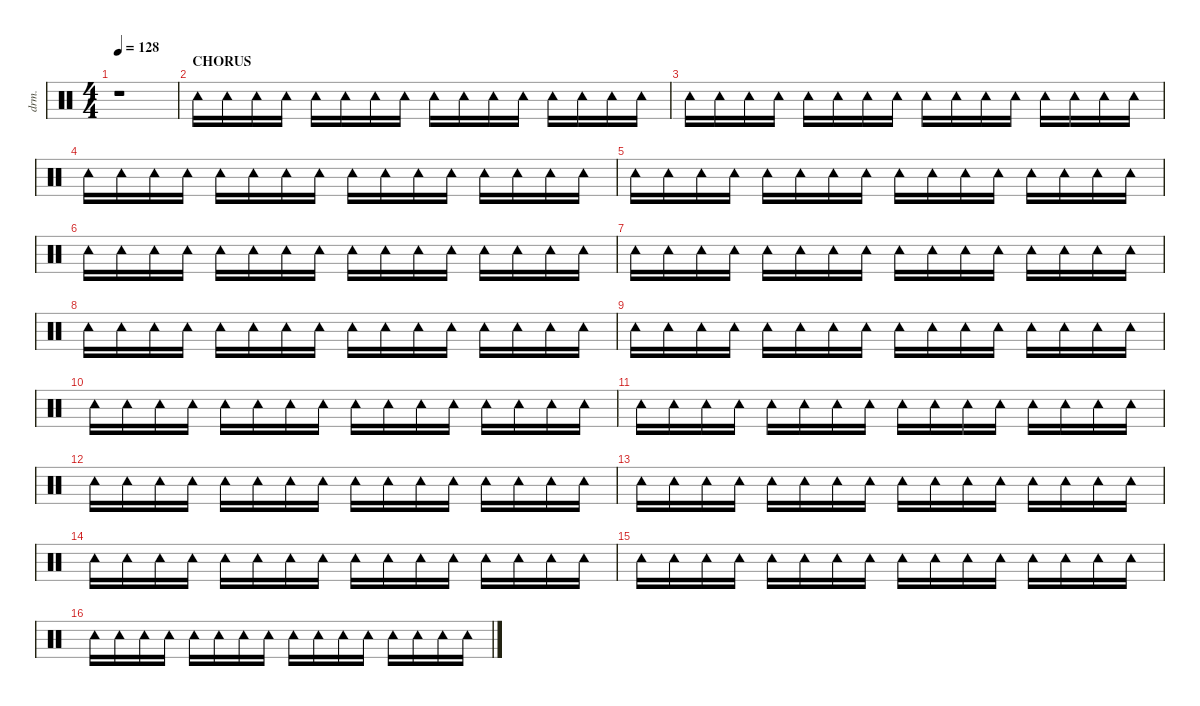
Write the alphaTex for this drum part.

\defaultSystemsLayout 4
\hideDynamics
\bracketExtendMode nobrackets
\otherSystemsTrackNameOrientation horizontal
\track ("Percussion" "drm.") {defaultSystemsLayout 8 instrument percussion}
\staff {score}
\articulation defaults
\ts (4 4)
\tempo 128
\clef neutral
\ks c
r.1{dy fff beam Down} |
\section ("" "CHORUS")
"Tambourine (hit)".16{dy f beam Down} "Tambourine (hit)".16{beam Down} "Tambourine (hit)".16{beam Down} "Tambourine (hit)".16{beam Down} "Tambourine (hit)".16{dy fff beam Down} "Tambourine (hit)".16{dy f beam Down} "Tambourine (hit)".16{beam Down} "Tambourine (hit)".16{beam Down} "Tambourine (hit)".16{beam Down} "Tambourine (hit)".16{beam Down} "Tambourine (hit)".16{beam Down} "Tambourine (hit)".16{beam Down} "Tambourine (hit)".16{dy fff beam Down} "Tambourine (hit)".16{dy f beam Down} "Tambourine (hit)".16{beam Down} "Tambourine (hit)".16{beam Down} |
"Tambourine (hit)".16{beam Down} "Tambourine (hit)".16{beam Down} "Tambourine (hit)".16{beam Down} "Tambourine (hit)".16{beam Down} "Tambourine (hit)".16{dy fff beam Down} "Tambourine (hit)".16{dy f beam Down} "Tambourine (hit)".16{beam Down} "Tambourine (hit)".16{beam Down} "Tambourine (hit)".16{beam Down} "Tambourine (hit)".16{beam Down} "Tambourine (hit)".16{beam Down} "Tambourine (hit)".16{beam Down} "Tambourine (hit)".16{dy fff beam Down} "Tambourine (hit)".16{dy f beam Down} "Tambourine (hit)".16{beam Down} "Tambourine (hit)".16{beam Down} |
"Tambourine (hit)".16{beam Down} "Tambourine (hit)".16{beam Down} "Tambourine (hit)".16{beam Down} "Tambourine (hit)".16{beam Down} "Tambourine (hit)".16{dy fff beam Down} "Tambourine (hit)".16{dy f beam Down} "Tambourine (hit)".16{beam Down} "Tambourine (hit)".16{beam Down} "Tambourine (hit)".16{beam Down} "Tambourine (hit)".16{beam Down} "Tambourine (hit)".16{beam Down} "Tambourine (hit)".16{beam Down} "Tambourine (hit)".16{dy fff beam Down} "Tambourine (hit)".16{dy f beam Down} "Tambourine (hit)".16{beam Down} "Tambourine (hit)".16{beam Down} |
"Tambourine (hit)".16{beam Down} "Tambourine (hit)".16{beam Down} "Tambourine (hit)".16{beam Down} "Tambourine (hit)".16{beam Down} "Tambourine (hit)".16{dy fff beam Down} "Tambourine (hit)".16{dy f beam Down} "Tambourine (hit)".16{beam Down} "Tambourine (hit)".16{beam Down} "Tambourine (hit)".16{beam Down} "Tambourine (hit)".16{beam Down} "Tambourine (hit)".16{beam Down} "Tambourine (hit)".16{beam Down} "Tambourine (hit)".16{dy fff beam Down} "Tambourine (hit)".16{dy f beam Down} "Tambourine (hit)".16{beam Down} "Tambourine (hit)".16{beam Down} |
"Tambourine (hit)".16{beam Down} "Tambourine (hit)".16{beam Down} "Tambourine (hit)".16{beam Down} "Tambourine (hit)".16{beam Down} "Tambourine (hit)".16{dy fff beam Down} "Tambourine (hit)".16{dy f beam Down} "Tambourine (hit)".16{beam Down} "Tambourine (hit)".16{beam Down} "Tambourine (hit)".16{beam Down} "Tambourine (hit)".16{beam Down} "Tambourine (hit)".16{beam Down} "Tambourine (hit)".16{beam Down} "Tambourine (hit)".16{dy fff beam Down} "Tambourine (hit)".16{dy f beam Down} "Tambourine (hit)".16{beam Down} "Tambourine (hit)".16{beam Down} |
"Tambourine (hit)".16{beam Down} "Tambourine (hit)".16{beam Down} "Tambourine (hit)".16{beam Down} "Tambourine (hit)".16{beam Down} "Tambourine (hit)".16{dy fff beam Down} "Tambourine (hit)".16{dy f beam Down} "Tambourine (hit)".16{beam Down} "Tambourine (hit)".16{beam Down} "Tambourine (hit)".16{beam Down} "Tambourine (hit)".16{beam Down} "Tambourine (hit)".16{beam Down} "Tambourine (hit)".16{beam Down} "Tambourine (hit)".16{dy fff beam Down} "Tambourine (hit)".16{dy f beam Down} "Tambourine (hit)".16{beam Down} "Tambourine (hit)".16{beam Down} |
"Tambourine (hit)".16{beam Down} "Tambourine (hit)".16{beam Down} "Tambourine (hit)".16{beam Down} "Tambourine (hit)".16{beam Down} "Tambourine (hit)".16{dy fff beam Down} "Tambourine (hit)".16{dy f beam Down} "Tambourine (hit)".16{beam Down} "Tambourine (hit)".16{beam Down} "Tambourine (hit)".16{beam Down} "Tambourine (hit)".16{beam Down} "Tambourine (hit)".16{beam Down} "Tambourine (hit)".16{beam Down} "Tambourine (hit)".16{dy fff beam Down} "Tambourine (hit)".16{dy f beam Down} "Tambourine (hit)".16{beam Down} "Tambourine (hit)".16{beam Down} |
"Tambourine (hit)".16{beam Down} "Tambourine (hit)".16{beam Down} "Tambourine (hit)".16{beam Down} "Tambourine (hit)".16{beam Down} "Tambourine (hit)".16{dy fff beam Down} "Tambourine (hit)".16{dy f beam Down} "Tambourine (hit)".16{beam Down} "Tambourine (hit)".16{beam Down} "Tambourine (hit)".16{beam Down} "Tambourine (hit)".16{beam Down} "Tambourine (hit)".16{beam Down} "Tambourine (hit)".16{beam Down} "Tambourine (hit)".16{dy fff beam Down} "Tambourine (hit)".16{dy f beam Down} "Tambourine (hit)".16{beam Down} "Tambourine (hit)".16{beam Down} |
"Tambourine (hit)".16{beam Down} "Tambourine (hit)".16{beam Down} "Tambourine (hit)".16{beam Down} "Tambourine (hit)".16{beam Down} "Tambourine (hit)".16{dy fff beam Down} "Tambourine (hit)".16{dy f beam Down} "Tambourine (hit)".16{beam Down} "Tambourine (hit)".16{beam Down} "Tambourine (hit)".16{beam Down} "Tambourine (hit)".16{beam Down} "Tambourine (hit)".16{beam Down} "Tambourine (hit)".16{beam Down} "Tambourine (hit)".16{dy fff beam Down} "Tambourine (hit)".16{dy f beam Down} "Tambourine (hit)".16{beam Down} "Tambourine (hit)".16{beam Down} |
"Tambourine (hit)".16{beam Down} "Tambourine (hit)".16{beam Down} "Tambourine (hit)".16{beam Down} "Tambourine (hit)".16{beam Down} "Tambourine (hit)".16{dy fff beam Down} "Tambourine (hit)".16{dy f beam Down} "Tambourine (hit)".16{beam Down} "Tambourine (hit)".16{beam Down} "Tambourine (hit)".16{beam Down} "Tambourine (hit)".16{beam Down} "Tambourine (hit)".16{beam Down} "Tambourine (hit)".16{beam Down} "Tambourine (hit)".16{dy fff beam Down} "Tambourine (hit)".16{dy f beam Down} "Tambourine (hit)".16{beam Down} "Tambourine (hit)".16{beam Down} |
"Tambourine (hit)".16{beam Down} "Tambourine (hit)".16{beam Down} "Tambourine (hit)".16{beam Down} "Tambourine (hit)".16{beam Down} "Tambourine (hit)".16{dy fff beam Down} "Tambourine (hit)".16{dy f beam Down} "Tambourine (hit)".16{beam Down} "Tambourine (hit)".16{beam Down} "Tambourine (hit)".16{beam Down} "Tambourine (hit)".16{beam Down} "Tambourine (hit)".16{beam Down} "Tambourine (hit)".16{beam Down} "Tambourine (hit)".16{dy fff beam Down} "Tambourine (hit)".16{dy f beam Down} "Tambourine (hit)".16{beam Down} "Tambourine (hit)".16{beam Down} |
"Tambourine (hit)".16{beam Down} "Tambourine (hit)".16{beam Down} "Tambourine (hit)".16{beam Down} "Tambourine (hit)".16{beam Down} "Tambourine (hit)".16{dy fff beam Down} "Tambourine (hit)".16{dy f beam Down} "Tambourine (hit)".16{beam Down} "Tambourine (hit)".16{beam Down} "Tambourine (hit)".16{beam Down} "Tambourine (hit)".16{beam Down} "Tambourine (hit)".16{beam Down} "Tambourine (hit)".16{beam Down} "Tambourine (hit)".16{dy fff beam Down} "Tambourine (hit)".16{dy f beam Down} "Tambourine (hit)".16{beam Down} "Tambourine (hit)".16{beam Down} |
"Tambourine (hit)".16{beam Down} "Tambourine (hit)".16{beam Down} "Tambourine (hit)".16{beam Down} "Tambourine (hit)".16{beam Down} "Tambourine (hit)".16{dy fff beam Down} "Tambourine (hit)".16{dy f beam Down} "Tambourine (hit)".16{beam Down} "Tambourine (hit)".16{beam Down} "Tambourine (hit)".16{beam Down} "Tambourine (hit)".16{beam Down} "Tambourine (hit)".16{beam Down} "Tambourine (hit)".16{beam Down} "Tambourine (hit)".16{dy fff beam Down} "Tambourine (hit)".16{dy f beam Down} "Tambourine (hit)".16{beam Down} "Tambourine (hit)".16{beam Down} |
"Tambourine (hit)".16{beam Down} "Tambourine (hit)".16{beam Down} "Tambourine (hit)".16{beam Down} "Tambourine (hit)".16{beam Down} "Tambourine (hit)".16{dy fff beam Down} "Tambourine (hit)".16{dy f beam Down} "Tambourine (hit)".16{beam Down} "Tambourine (hit)".16{beam Down} "Tambourine (hit)".16{beam Down} "Tambourine (hit)".16{beam Down} "Tambourine (hit)".16{beam Down} "Tambourine (hit)".16{beam Down} "Tambourine (hit)".16{dy fff beam Down} "Tambourine (hit)".16{dy f beam Down} "Tambourine (hit)".16{beam Down} "Tambourine (hit)".16{beam Down} |
"Tambourine (hit)".16{beam Down} "Tambourine (hit)".16{beam Down} "Tambourine (hit)".16{beam Down} "Tambourine (hit)".16{beam Down} "Tambourine (hit)".16{dy fff beam Down} "Tambourine (hit)".16{dy f beam Down} "Tambourine (hit)".16{beam Down} "Tambourine (hit)".16{beam Down} "Tambourine (hit)".16{beam Down} "Tambourine (hit)".16{beam Down} "Tambourine (hit)".16{beam Down} "Tambourine (hit)".16{beam Down} "Tambourine (hit)".16{dy fff beam Down} "Tambourine (hit)".16{dy f beam Down} "Tambourine (hit)".16{beam Down} "Tambourine (hit)".16{beam Down}
